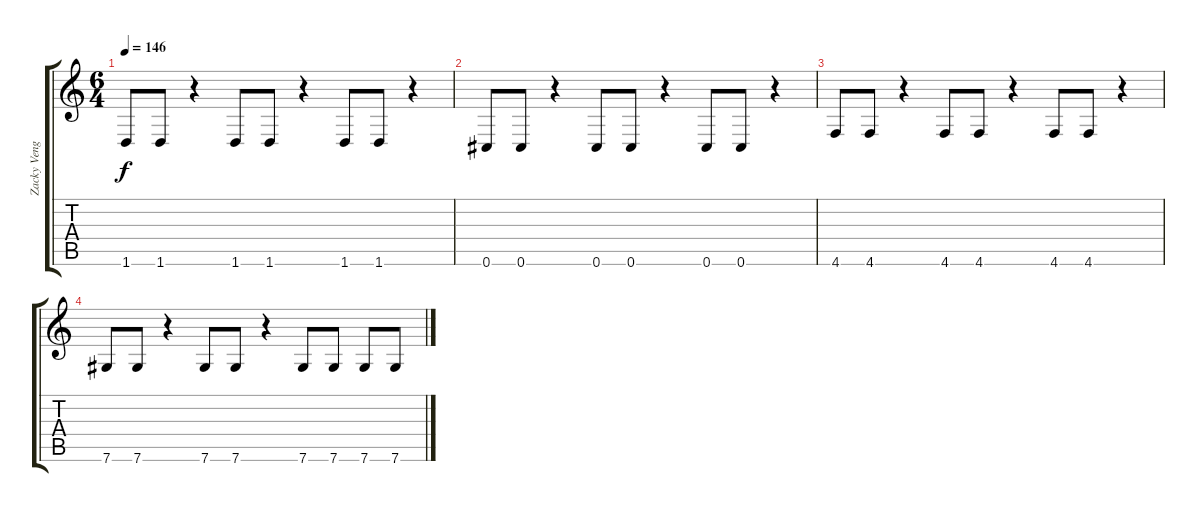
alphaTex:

\track ("Zacky Vengeance | Gtr. 1 - Db" "Zacky Veng") {instrument overdrivenguitar}
\staff {score tabs}
\tuning (Eb4 Bb3 Gb3 Db3 Ab2 Db2) {hide}
\ts (6 4)
\tempo 146
\clef g2
\ks c
1.6.8{dy f} 1.6.8 r.4 1.6.8 1.6.8 r.4 1.6.8 1.6.8 r.4 |
0.6.8 0.6.8 r.4 0.6.8 0.6.8 r.4 0.6.8 0.6.8 r.4 |
4.6.8 4.6.8 r.4 4.6.8 4.6.8 r.4 4.6.8 4.6.8 r.4 |
7.6.8 7.6.8 r.4 7.6.8 7.6.8 r.4 7.6.8 7.6.8 7.6.8 7.6.8
